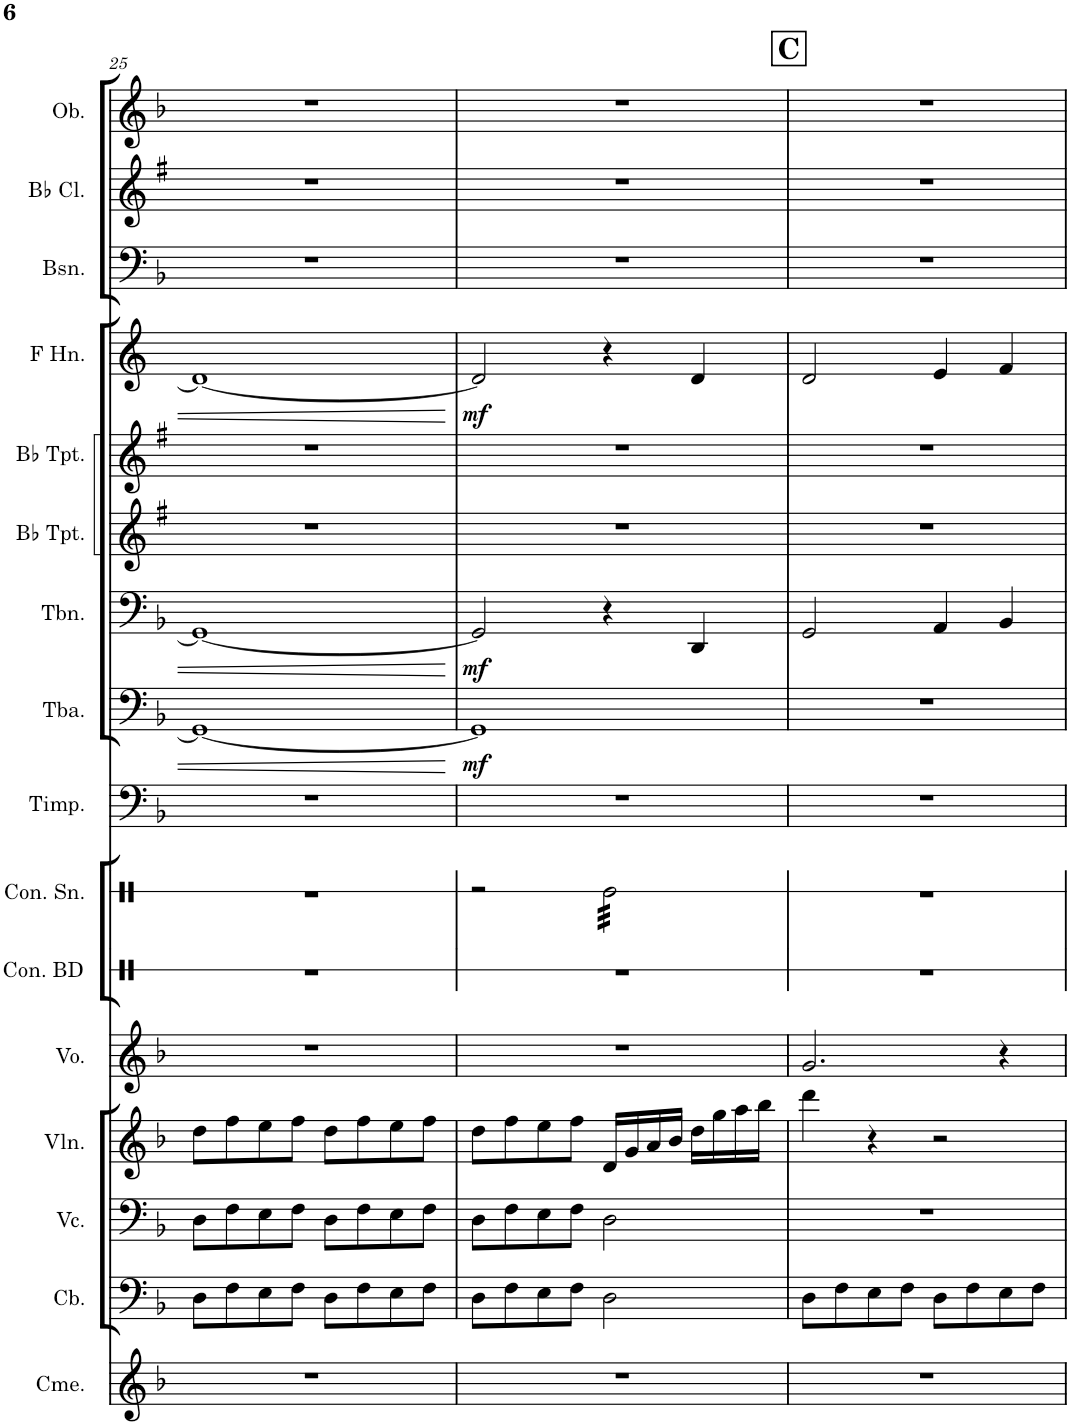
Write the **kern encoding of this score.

**kern	**kern	**kern	**kern	**kern	**kern	**kern	**kern	**kern	**dynam	**kern	**dynam	**kern	**kern	**kern	**dynam	**kern	**kern	**kern
*part16	*part15	*part14	*part13	*part12	*part11	*part10	*part9	*part8	*part8	*part7	*part7	*part6	*part5	*part4	*part4	*part3	*part2	*part1
*staff16	*staff15	*staff14	*staff13	*staff12	*staff11	*staff10	*staff9	*staff8	*staff8	*staff7	*staff7	*staff6	*staff5	*staff4	*staff4	*staff3	*staff2	*staff1
*I"Chimes	*I"Contrabass	*I"Violoncello	*I"Violin	*I"Voice	*I"Concert Bass Drum	*I"Concert Snare Drum	*I"Timpani	*I"Tuba	*	*I"Trombone	*	*I"Bb Trumpet	*I"Bb Trumpet	*I"Horn in F	*	*I"Bassoon	*I"Bb Clarinet	*I"Oboe
*I'Cme.	*I'Cb.	*I'Vc.	*I'Vln.	*I'Vo.	*I'Con. BD	*I'Con. Sn.	*I'Timp.	*I'Tba.	*	*I'Tbn.	*	*I'Bb Tpt.	*I'Bb Tpt.	*	*	*I'Bsn.	*I'Bb Cl.	*I'Ob.
!!LO:PB:g=z
*clefG2	*clefF4	*clefF4	*clefG2	*clefG2	*clefX	*clefX	*clefF4	*clefF4	*	*clefF4	*	*clefG2	*clefG2	*clefG2	*	*clefF4	*clefG2	*clefG2
*	*Trd7c12	*	*	*	*	*	*	*	*	*	*	*Trd1c2	*Trd1c2	*Trd4c7	*	*	*Trd1c2	*
*k[b-]	*k[b-]	*k[b-]	*k[b-]	*k[b-]	*k[]	*k[]	*k[b-]	*k[b-]	*	*k[b-]	*	*k[f#]	*k[f#]	*k[]	*	*k[b-]	*k[f#]	*k[b-]
*M4/4	*M4/4	*M4/4	*M4/4	*M4/4	*M4/4	*M4/4	*M4/4	*M4/4	*	*M4/4	*	*M4/4	*M4/4	*M4/4	*	*M4/4	*M4/4	*M4/4
=25	=25	=25	=25	=25	=25	=25	=25	=25	=25	=25	=25	=25	=25	=25	=25	=25	=25	=25
1r	8D\L	8D\L	8dd\L	1r	1r	1r	1r	1GG_	.	1GG_	.	1r	1r	1d_	.	1r	1r	1r
.	8F\	8F\	8ff\	.	.	.	.	.	.	.	.	.	.	.	.	.	.	.
.	8E\	8E\	8ee\	.	.	.	.	.	.	.	.	.	.	.	.	.	.	.
.	8F\J	8F\J	8ff\J	.	.	.	.	.	.	.	.	.	.	.	.	.	.	.
.	8D\L	8D\L	8dd\L	.	.	.	.	.	.	.	.	.	.	.	.	.	.	.
.	8F\	8F\	8ff\	.	.	.	.	.	.	.	.	.	.	.	.	.	.	.
.	8E\	8E\	8ee\	.	.	.	.	.	.	.	.	.	.	.	.	.	.	.
.	8F\J	8F\J	8ff\J	.	.	.	.	.	.	.	.	.	.	.	.	.	.	.
=26	=26	=26	=26	=26	=26	=26	=26	=26	=26	=26	=26	=26	=26	=26	=26	=26	=26	=26
!	!	!	!	!	!	!	!	!	!LO:DY:b	!	!LO:DY:b	!	!	!	!LO:DY:b	!	!	!
1r	8D\L	8D\L	8dd\L	1r	1r	2r	1r	1GG]	mf	2GG/]	mf	1r	1r	2d/]	mf	1r	1r	1r
.	8F\	8F\	8ff\	.	.	.	.	.	.	.	.	.	.	.	.	.	.	.
.	8E\	8E\	8ee\	.	.	.	.	.	.	.	.	.	.	.	.	.	.	.
.	8F\J	8F\J	8ff\J	.	.	.	.	.	.	.	.	.	.	.	.	.	.	.
*	*	*	*	*	*	*tremolo	*	*	*	*	*	*	*	*	*	*	*	*
.	2D\	2D\	16d/LL	.	.	32Re\LLL	.	.	.	4r	.	.	.	4r	.	.	.	.
.	.	.	.	.	.	32Re\	.	.	.	.	.	.	.	.	.	.	.	.
.	.	.	16g/	.	.	32Re\	.	.	.	.	.	.	.	.	.	.	.	.
.	.	.	.	.	.	32Re\	.	.	.	.	.	.	.	.	.	.	.	.
.	.	.	16a/	.	.	32Re\	.	.	.	.	.	.	.	.	.	.	.	.
.	.	.	.	.	.	32Re\	.	.	.	.	.	.	.	.	.	.	.	.
.	.	.	16b-/JJ	.	.	32Re\	.	.	.	.	.	.	.	.	.	.	.	.
.	.	.	.	.	.	32Re\	.	.	.	.	.	.	.	.	.	.	.	.
.	.	.	16dd\LL	.	.	32Re\	.	.	.	4DD/	.	.	.	4d/	.	.	.	.
.	.	.	.	.	.	32Re\	.	.	.	.	.	.	.	.	.	.	.	.
.	.	.	16gg\	.	.	32Re\	.	.	.	.	.	.	.	.	.	.	.	.
.	.	.	.	.	.	32Re\	.	.	.	.	.	.	.	.	.	.	.	.
.	.	.	16aa\	.	.	32Re\	.	.	.	.	.	.	.	.	.	.	.	.
.	.	.	.	.	.	32Re\	.	.	.	.	.	.	.	.	.	.	.	.
.	.	.	16bb-\JJ	.	.	32Re\	.	.	.	.	.	.	.	.	.	.	.	.
.	.	.	.	.	.	32Re\JJJ	.	.	.	.	.	.	.	.	.	.	.	.
*	*	*	*	*	*	*Xtremolo	*	*	*	*	*	*	*	*	*	*	*	*
!!LO:REH:place=s1:a:B:cj:fs=14:t=C
=27	=27	=27	=27	=27	=27	=27	=27	=27	=27	=27	=27	=27	=27	=27	=27	=27	=27	=27
1r	8D\L	1r	4ddd\	2.g/	1r	1r	1r	1r	.	2GG/	.	1r	1r	2d/	.	1r	1r	1r
.	8F\	.	.	.	.	.	.	.	.	.	.	.	.	.	.	.	.	.
.	8E\	.	4r	.	.	.	.	.	.	.	.	.	.	.	.	.	.	.
.	8F\J	.	.	.	.	.	.	.	.	.	.	.	.	.	.	.	.	.
.	8D\L	.	2r	.	.	.	.	.	.	4AA/	.	.	.	4e/	.	.	.	.
.	8F\	.	.	.	.	.	.	.	.	.	.	.	.	.	.	.	.	.
.	8E\	.	.	4r	.	.	.	.	.	4BB-/	.	.	.	4f/	.	.	.	.
.	8F\J	.	.	.	.	.	.	.	.	.	.	.	.	.	.	.	.	.
=	=	=	=	=	=	=	=	=	=	=	=	=	=	=	=	=	=	=
*-	*-	*-	*-	*-	*-	*-	*-	*-	*-	*-	*-	*-	*-	*-	*-	*-	*-	*-
